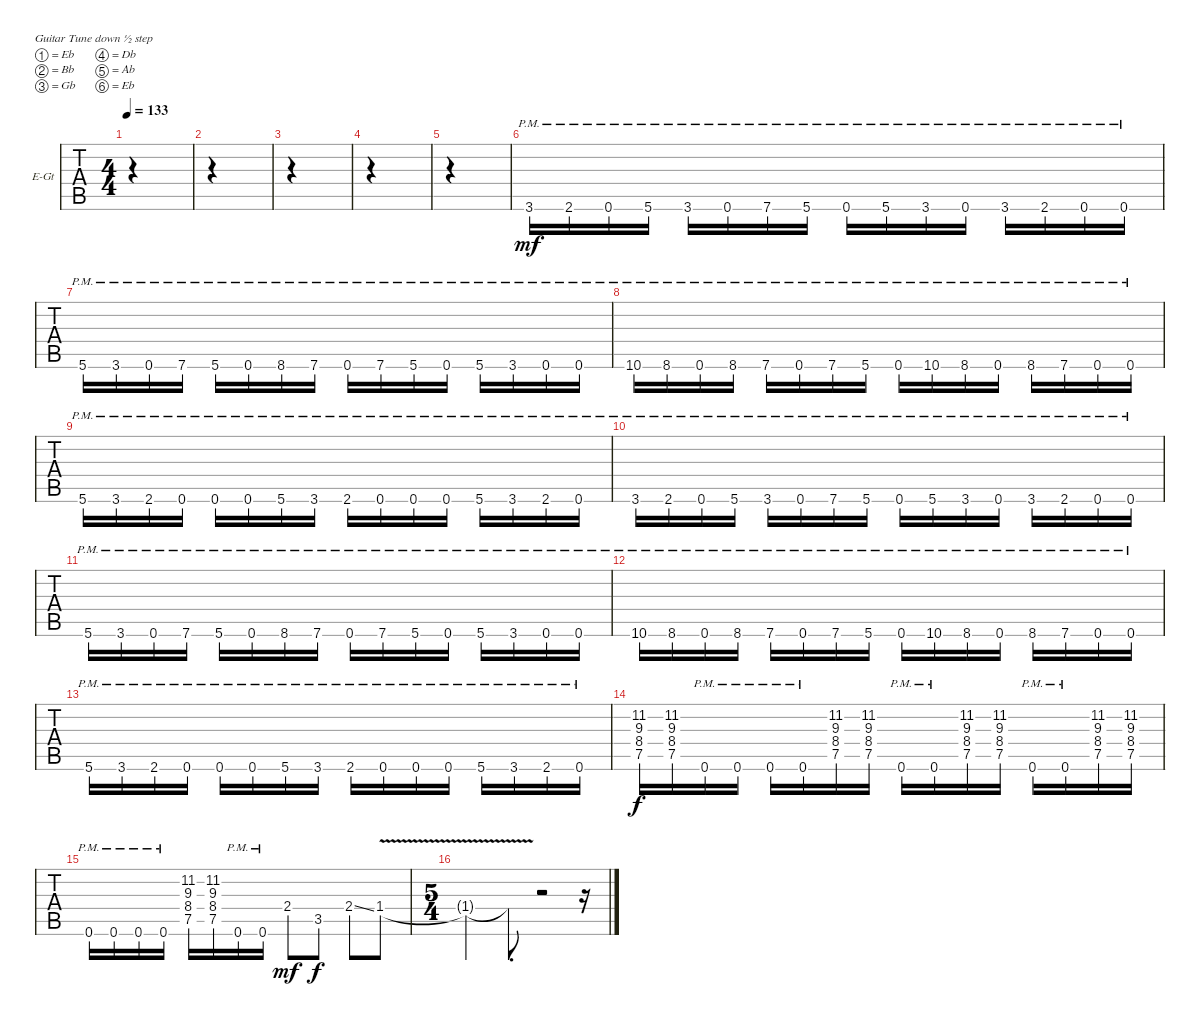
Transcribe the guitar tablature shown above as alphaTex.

\bracketExtendMode groupsimilarinstruments
\firstSystemTrackNameOrientation horizontal
\otherSystemsTrackNameOrientation horizontal
\track ("Lead Guitar" "E-Gt") {instrument distortionguitar}
\staff {tabs}
\tuning (Eb4 Bb3 Gb3 Db3 Ab2 Eb2)
\ts (4 4)
\tempo 133
\clef g2
\ks c
|
|
|
|
|
3.6{pm}.16{dy mf} 2.6{pm}.16 0.6{pm}.16 5.6{pm}.16 3.6{pm}.16 0.6{pm}.16 7.6{pm}.16 5.6{pm}.16 0.6{pm}.16 5.6{pm}.16 3.6{pm}.16 0.6{pm}.16 3.6{pm}.16 2.6{pm}.16 0.6{pm}.16 0.6{pm}.16 |
5.6{pm}.16 3.6{pm}.16 0.6{pm}.16 7.6{pm}.16 5.6{pm}.16 0.6{pm}.16 8.6{pm}.16 7.6{pm}.16 0.6{pm}.16 7.6{pm}.16 5.6{pm}.16 0.6{pm}.16 5.6{pm}.16 3.6{pm}.16 0.6{pm}.16 0.6{pm}.16 |
10.6{pm}.16 8.6{pm}.16 0.6{pm}.16 8.6{pm}.16 7.6{pm}.16 0.6{pm}.16 7.6{pm}.16 5.6{pm}.16 0.6{pm}.16 10.6{pm}.16 8.6{pm}.16 0.6{pm}.16 8.6{pm}.16 7.6{pm}.16 0.6{pm}.16 0.6{pm}.16 |
5.6{pm}.16 3.6{pm}.16 2.6{pm}.16 0.6{pm}.16 0.6{pm}.16 0.6{pm}.16 5.6{pm}.16 3.6{pm}.16 2.6{pm}.16 0.6{pm}.16 0.6{pm}.16 0.6{pm}.16 5.6{pm}.16 3.6{pm}.16 2.6{pm}.16 0.6{pm}.16 |
3.6{pm}.16 2.6{pm}.16 0.6{pm}.16 5.6{pm}.16 3.6{pm}.16 0.6{pm}.16 7.6{pm}.16 5.6{pm}.16 0.6{pm}.16 5.6{pm}.16 3.6{pm}.16 0.6{pm}.16 3.6{pm}.16 2.6{pm}.16 0.6{pm}.16 0.6{pm}.16 |
5.6{pm}.16 3.6{pm}.16 0.6{pm}.16 7.6{pm}.16 5.6{pm}.16 0.6{pm}.16 8.6{pm}.16 7.6{pm}.16 0.6{pm}.16 7.6{pm}.16 5.6{pm}.16 0.6{pm}.16 5.6{pm}.16 3.6{pm}.16 0.6{pm}.16 0.6{pm}.16 |
10.6{pm}.16 8.6{pm}.16 0.6{pm}.16 8.6{pm}.16 7.6{pm}.16 0.6{pm}.16 7.6{pm}.16 5.6{pm}.16 0.6{pm}.16 10.6{pm}.16 8.6{pm}.16 0.6{pm}.16 8.6{pm}.16 7.6{pm}.16 0.6{pm}.16 0.6{pm}.16 |
5.6{pm}.16 3.6{pm}.16 2.6{pm}.16 0.6{pm}.16 0.6{pm}.16 0.6{pm}.16 5.6{pm}.16 3.6{pm}.16 2.6{pm}.16 0.6{pm}.16 0.6{pm}.16 0.6{pm}.16 5.6{pm}.16 3.6{pm}.16 2.6{pm}.16 0.6{pm}.16 |
(7.5 8.4 9.3 11.2).16{dy f} (7.5 8.4 9.3 11.2).16 0.6{pm}.16 0.6{pm}.16 0.6{pm}.16 0.6{pm}.16 (7.5 8.4 9.3 11.2).16 (7.5 8.4 9.3 11.2).16 0.6{pm}.16 0.6{pm}.16 (7.5 8.4 9.3 11.2).16 (7.5 8.4 9.3 11.2).16 0.6{pm}.16 0.6{pm}.16 (7.5 8.4 9.3 11.2).16 (7.5 8.4 9.3 11.2).16 |
0.6{pm}.16 0.6{pm}.16 0.6{pm}.16 0.6{pm}.16 (7.5 8.4 9.3 11.2).16 (7.5 8.4 9.3 11.2).16 0.6{pm}.16 0.6{pm}.16 2.4.8{dy mf} 3.5.8{dy f} 2.4{ss}.8 1.4{v}.8 |
\ts (5 4)
1.4{v t}.2 1.4{v t}.8{d} r.2 r.16
